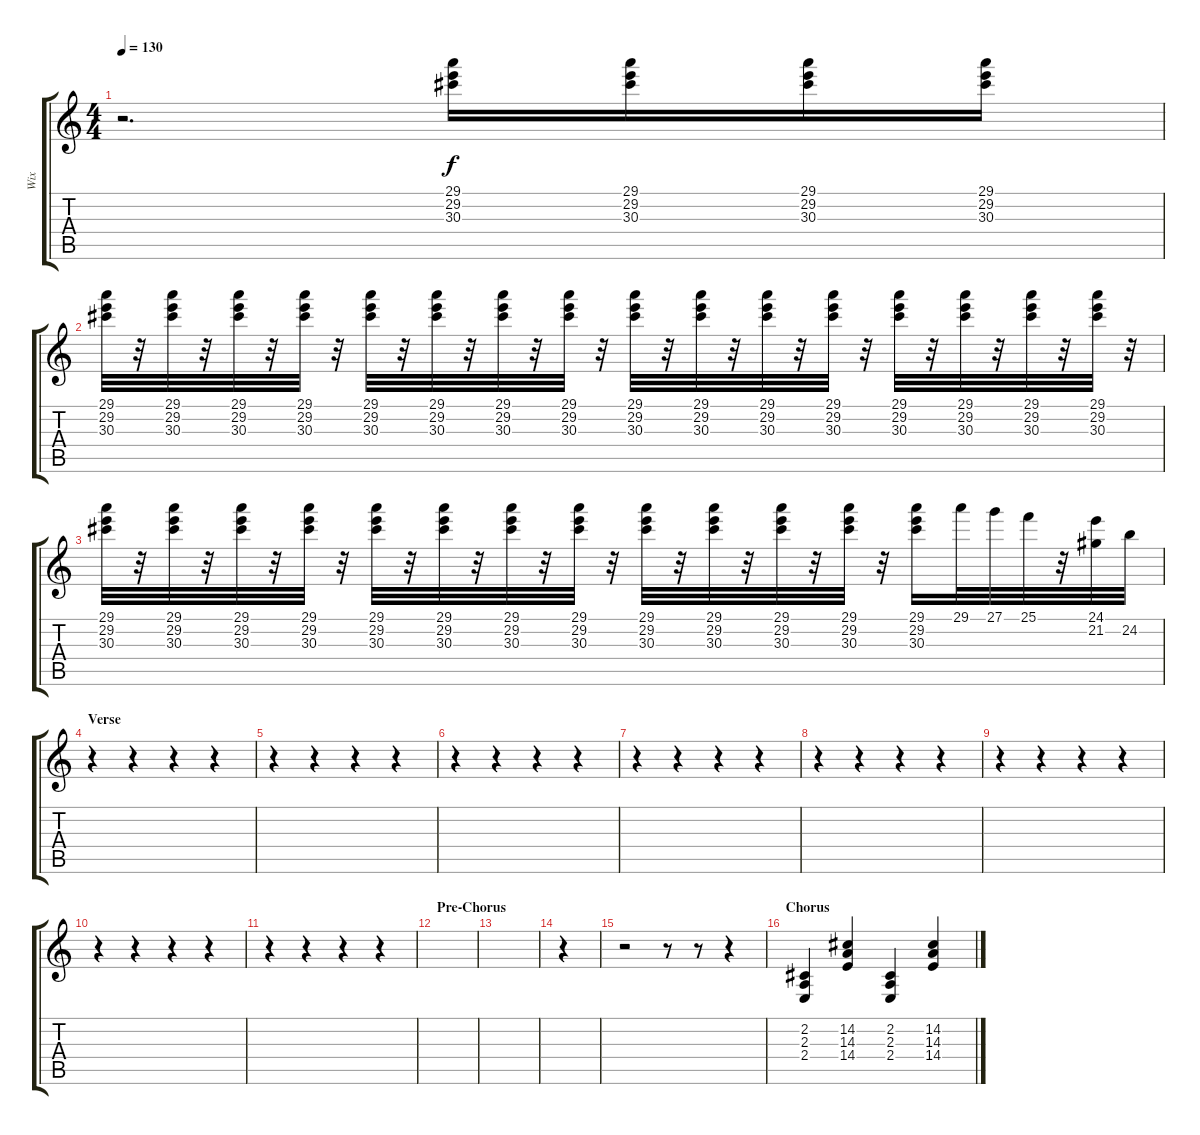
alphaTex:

\track ("Wix" "Wix") {instrument drawbarorgan}
\staff {score tabs}
\tuning (E4 B3 G3 D3 A2 E2) {hide}
\ts (4 4)
\tempo 130
\clef g2
\ks c
r.2{d dy f volume 12 instrument acousticgrandpiano} (29.1 29.2 30.3).16 (29.1 29.2 30.3).16 (29.1 29.2 30.3).16 (29.1 29.2 30.3).16 |
(29.1 29.2 30.3).32 r.32 (29.1 29.2 30.3).32 r.32 (29.1 29.2 30.3).32 r.32 (29.1 29.2 30.3).32 r.32 (29.1 29.2 30.3).32 r.32 (29.1 29.2 30.3).32 r.32 (29.1 29.2 30.3).32 r.32 (29.1 29.2 30.3).32 r.32 (29.1 29.2 30.3).32 r.32 (29.1 29.2 30.3).32 r.32 (29.1 29.2 30.3).32 r.32 (29.1 29.2 30.3).32 r.32 (29.1 29.2 30.3).32 r.32 (29.1 29.2 30.3).32 r.32 (29.1 29.2 30.3).32 r.32 (29.1 29.2 30.3).32 r.32 |
(29.1 29.2 30.3).32 r.32 (29.1 29.2 30.3).32 r.32 (29.1 29.2 30.3).32 r.32 (29.1 29.2 30.3).32 r.32 (29.1 29.2 30.3).32 r.32 (29.1 29.2 30.3).32 r.32 (29.1 29.2 30.3).32 r.32 (29.1 29.2 30.3).32 r.32 (29.1 29.2 30.3).32 r.32 (29.1 29.2 30.3).32 r.32 (29.1 29.2 30.3).32 r.32 (29.1 29.2 30.3).32 r.32 (29.1 29.2 30.3).16 29.1.32 27.1.32 25.1.32 r.32 (24.1 21.2).32 24.2.32 |
\section ("" "Verse")
r.4 r.4 r.4 r.4 |
r.4 r.4 r.4 r.4 |
r.4 r.4 r.4 r.4 |
r.4 r.4 r.4 r.4 |
r.4 r.4 r.4 r.4 |
r.4 r.4 r.4 r.4 |
r.4 r.4 r.4 r.4 |
r.4 r.4 r.4 r.4 |
\section ("" "Pre-Chorus")
|
|
r.4 |
r.2 r.8 r.8 r.4 |
\section ("" "Chorus")
(2.2 2.3 2.4).4 (14.2 14.3 14.4).4 (2.2 2.3 2.4).4 (14.2 14.3 14.4).4
